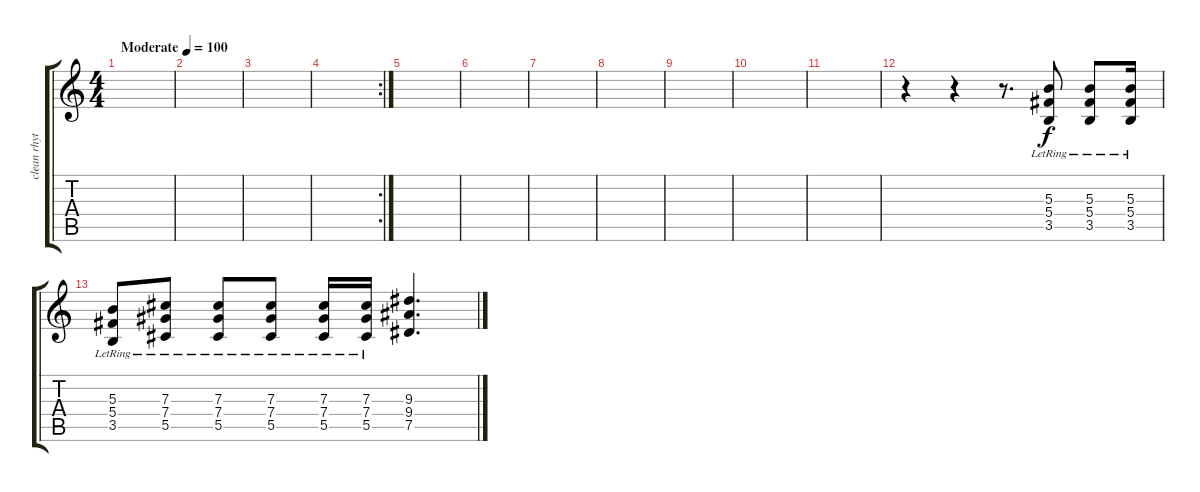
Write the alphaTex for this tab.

\track ("clean rhythm" "clean rhyt") {instrument electricguitarclean}
\staff {score tabs}
\tuning (Eb4 Bb3 Gb3 Db3 Ab2 Eb2) {hide}
\ts (4 4)
\tempo (100 "Moderate")
\clef g2
\ks c
|
|
|
\rc 2
|
|
|
|
|
|
|
|
r.4 r.4 r.8{d} (5.3{lr} 5.4{lr} 3.5{lr}).8 (5.3{lr} 5.4{lr} 3.5{lr}).8 (5.3{lr} 5.4{lr} 3.5{lr}).16 |
(5.3{lr} 5.4{lr} 3.5{lr}).8 (7.3{lr} 7.4{lr} 5.5{lr}).8 (7.3{lr} 7.4{lr} 5.5{lr}).8 (7.3{lr} 7.4{lr} 5.5{lr}).8 (7.3{lr} 7.4{lr} 5.5{lr}).16 (7.3{lr} 7.4{lr} 5.5{lr}).16 (9.3 9.4 7.5).4{d}
